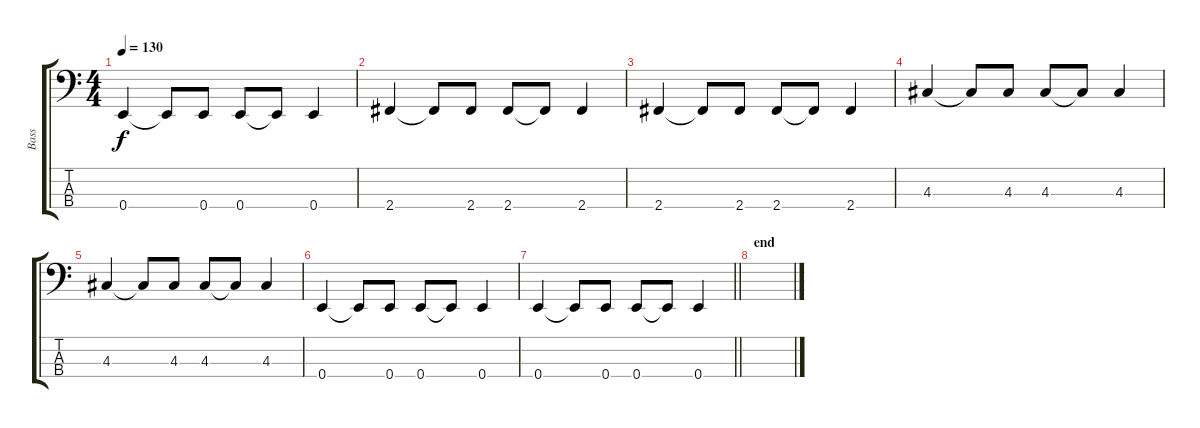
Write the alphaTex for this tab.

\track ("Bass" "Bass") {instrument acousticbass}
\staff {score tabs}
\tuning (G2 D2 A1 E1) {hide}
\ts (4 4)
\tempo 130
\clef f4
\ks c
0.4.4{dy f} 0.4{t}.8 0.4.8 0.4.8 0.4{t}.8 0.4.4 |
2.4.4 2.4{t}.8 2.4.8 2.4.8 2.4{t}.8 2.4.4 |
2.4.4 2.4{t}.8 2.4.8 2.4.8 2.4{t}.8 2.4.4 |
4.3.4 4.3{t}.8 4.3.8 4.3.8 4.3{t}.8 4.3.4 |
4.3.4 4.3{t}.8 4.3.8 4.3.8 4.3{t}.8 4.3.4 |
0.4.4 0.4{t}.8 0.4.8 0.4.8 0.4{t}.8 0.4.4 |
\barLineRight lightlight
0.4.4 0.4{t}.8 0.4.8 0.4.8 0.4{t}.8 0.4.4 |
\section ("" "end")
